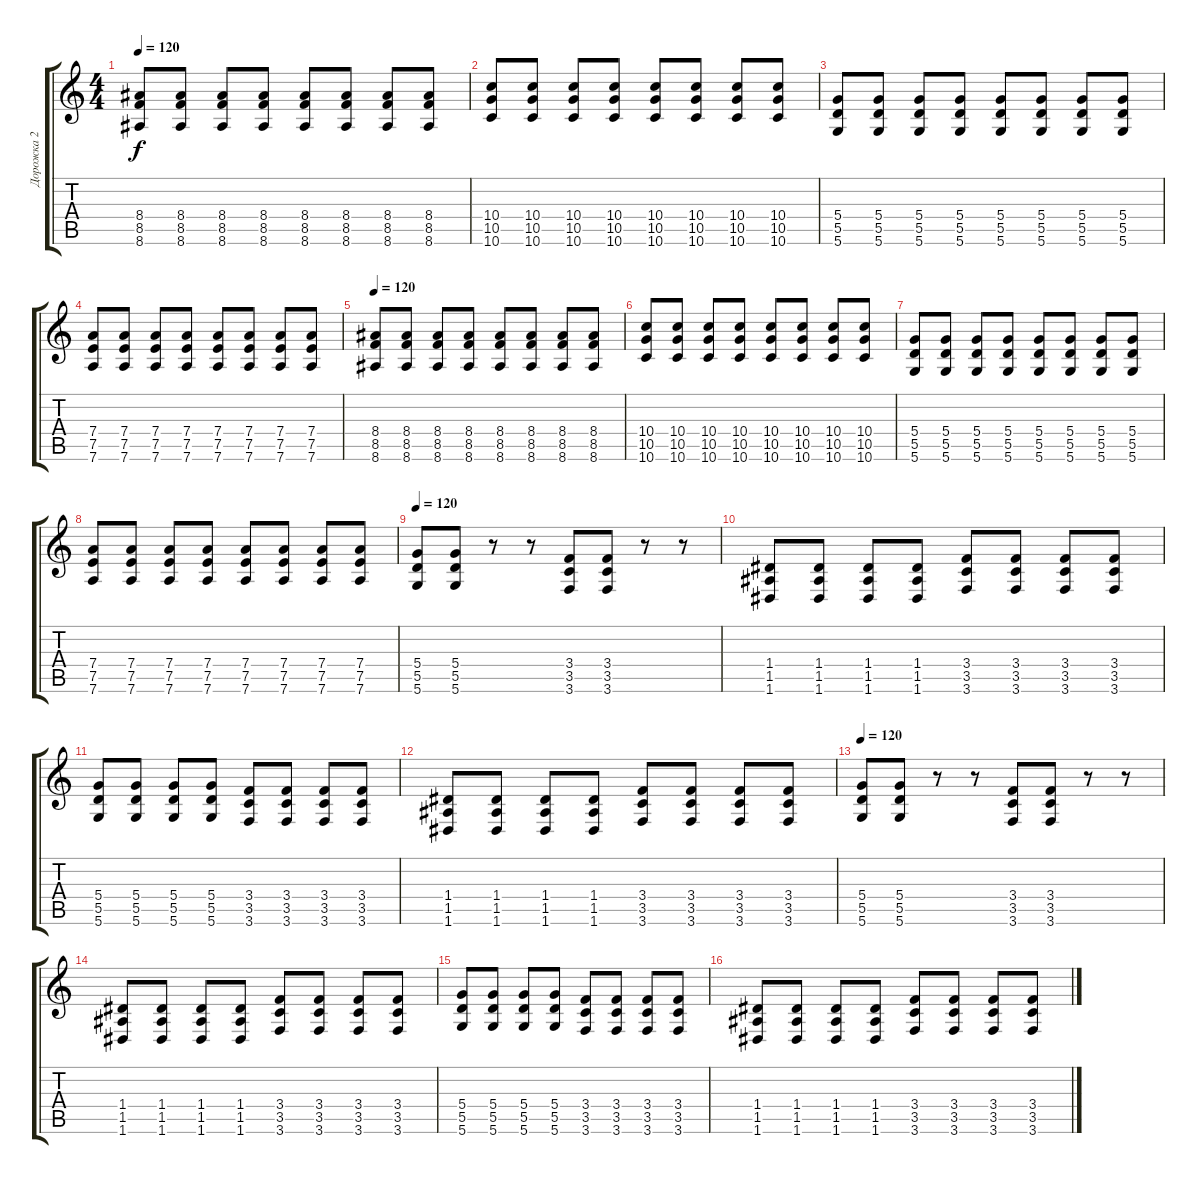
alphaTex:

\track ("Дорожка 2" "Дорожка 2") {instrument distortionguitar}
\staff {score tabs}
\tuning (E4 B3 G3 D3 A2 D2) {hide}
\ts (4 4)
\tempo 100
\tempo 120
\clef g2
\ks c
(8.4 8.5 8.6).8{dy f instrument distortionguitar} (8.4 8.5 8.6).8 (8.4 8.5 8.6).8 (8.4 8.5 8.6).8 (8.4 8.5 8.6).8 (8.4 8.5 8.6).8 (8.4 8.5 8.6).8 (8.4 8.5 8.6).8 |
(10.4 10.5 10.6).8 (10.4 10.5 10.6).8 (10.4 10.5 10.6).8 (10.4 10.5 10.6).8 (10.4 10.5 10.6).8 (10.4 10.5 10.6).8 (10.4 10.5 10.6).8 (10.4 10.5 10.6).8 |
(5.4 5.5 5.6).8 (5.4 5.5 5.6).8 (5.4 5.5 5.6).8 (5.4 5.5 5.6).8 (5.4 5.5 5.6).8 (5.4 5.5 5.6).8 (5.4 5.5 5.6).8 (5.4 5.5 5.6).8 |
(7.4 7.5 7.6).8 (7.4 7.5 7.6).8 (7.4 7.5 7.6).8 (7.4 7.5 7.6).8 (7.4 7.5 7.6).8 (7.4 7.5 7.6).8 (7.4 7.5 7.6).8 (7.4 7.5 7.6).8 |
\tempo 100
\tempo 120
(8.4 8.5 8.6).8{instrument distortionguitar} (8.4 8.5 8.6).8 (8.4 8.5 8.6).8 (8.4 8.5 8.6).8 (8.4 8.5 8.6).8 (8.4 8.5 8.6).8 (8.4 8.5 8.6).8 (8.4 8.5 8.6).8 |
(10.4 10.5 10.6).8 (10.4 10.5 10.6).8 (10.4 10.5 10.6).8 (10.4 10.5 10.6).8 (10.4 10.5 10.6).8 (10.4 10.5 10.6).8 (10.4 10.5 10.6).8 (10.4 10.5 10.6).8 |
(5.4 5.5 5.6).8 (5.4 5.5 5.6).8 (5.4 5.5 5.6).8 (5.4 5.5 5.6).8 (5.4 5.5 5.6).8 (5.4 5.5 5.6).8 (5.4 5.5 5.6).8 (5.4 5.5 5.6).8 |
(7.4 7.5 7.6).8 (7.4 7.5 7.6).8 (7.4 7.5 7.6).8 (7.4 7.5 7.6).8 (7.4 7.5 7.6).8 (7.4 7.5 7.6).8 (7.4 7.5 7.6).8 (7.4 7.5 7.6).8 |
\tempo 120
(5.4 5.5 5.6).8{instrument distortionguitar} (5.4 5.5 5.6).8 r.8 r.8 (3.4 3.5 3.6).8 (3.4 3.5 3.6).8 r.8 r.8 |
(1.4 1.5 1.6).8 (1.4 1.5 1.6).8 (1.4 1.5 1.6).8 (1.4 1.5 1.6).8 (3.4 3.5 3.6).8 (3.4 3.5 3.6).8 (3.4 3.5 3.6).8 (3.4 3.5 3.6).8 |
(5.4 5.5 5.6).8 (5.4 5.5 5.6).8 (5.4 5.5 5.6).8 (5.4 5.5 5.6).8 (3.4 3.5 3.6).8 (3.4 3.5 3.6).8 (3.4 3.5 3.6).8 (3.4 3.5 3.6).8 |
(1.4 1.5 1.6).8 (1.4 1.5 1.6).8 (1.4 1.5 1.6).8 (1.4 1.5 1.6).8 (3.4 3.5 3.6).8 (3.4 3.5 3.6).8 (3.4 3.5 3.6).8 (3.4 3.5 3.6).8 |
\tempo 120
(5.4 5.5 5.6).8{instrument distortionguitar} (5.4 5.5 5.6).8 r.8 r.8 (3.4 3.5 3.6).8 (3.4 3.5 3.6).8 r.8 r.8 |
(1.4 1.5 1.6).8 (1.4 1.5 1.6).8 (1.4 1.5 1.6).8 (1.4 1.5 1.6).8 (3.4 3.5 3.6).8 (3.4 3.5 3.6).8 (3.4 3.5 3.6).8 (3.4 3.5 3.6).8 |
(5.4 5.5 5.6).8 (5.4 5.5 5.6).8 (5.4 5.5 5.6).8 (5.4 5.5 5.6).8 (3.4 3.5 3.6).8 (3.4 3.5 3.6).8 (3.4 3.5 3.6).8 (3.4 3.5 3.6).8 |
(1.4 1.5 1.6).8 (1.4 1.5 1.6).8 (1.4 1.5 1.6).8 (1.4 1.5 1.6).8 (3.4 3.5 3.6).8 (3.4 3.5 3.6).8 (3.4 3.5 3.6).8 (3.4 3.5 3.6).8
